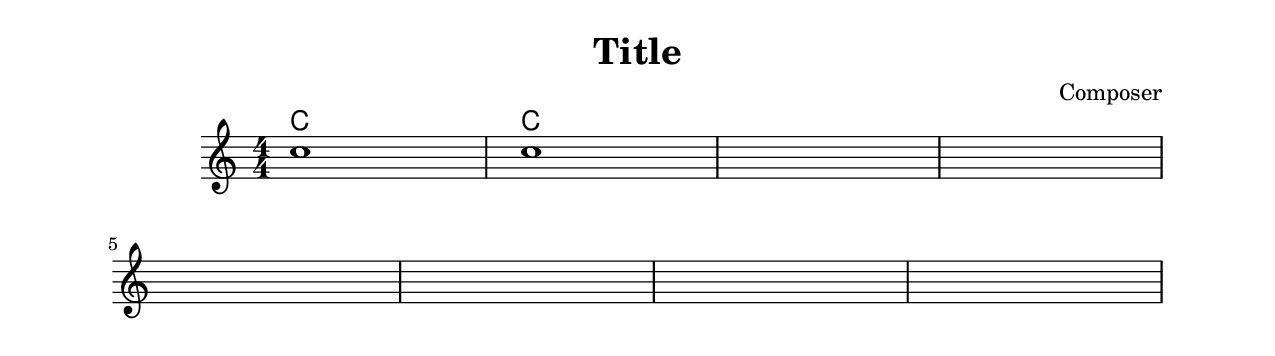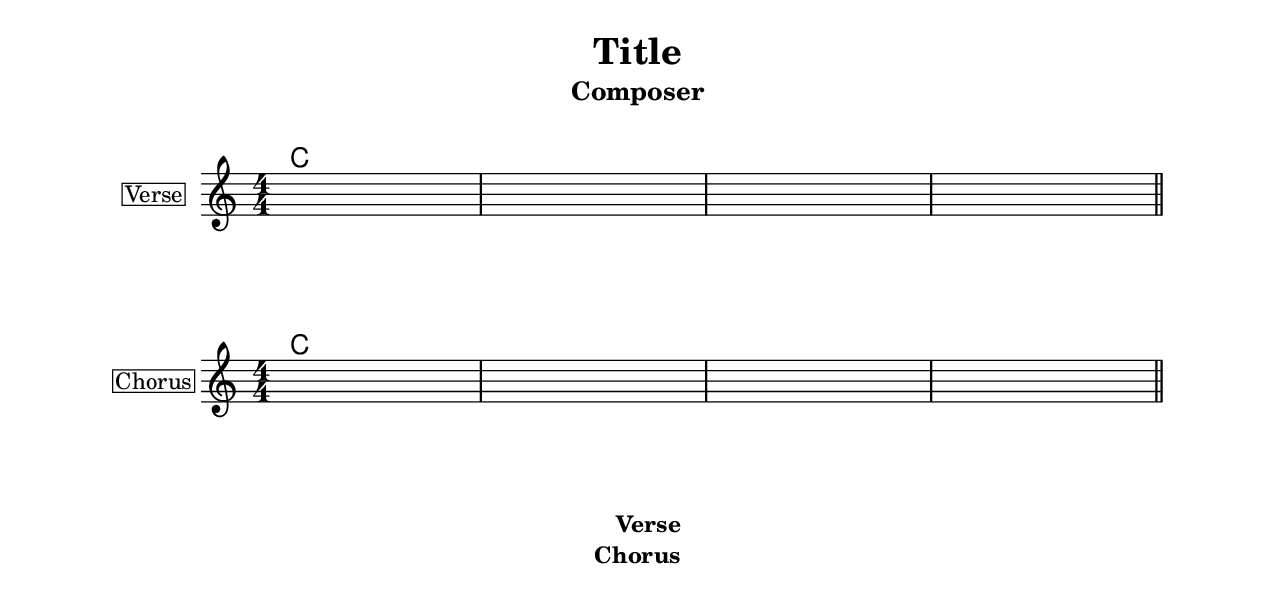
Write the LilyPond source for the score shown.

\version "2.24.0"

\include "settings.ily"
\include "style.ily"

verse = \chordmode {
  | c1
}

chorus = \chordmode {
  | c1
}

changes_verse = \chords {
  \verse
}

changes_chorus = \chords {
  \chorus
}

changes = \chords {
  \verse
  \chorus
}

verse = \lyricmode {
  Verse one
}

chorus = \lyricmode {
  Chorus
}

text = \lyricmode {
  \verse
  \chorus
}

verse = \relative c'' {
  | c1
}

chorus = \relative c'' {
  | c1
}

melody_verse = \new Voice \with {
  \consists "Pitch_squash_engraver"
} \relative c' {
  \improvisationOn
  \verse
}

melody_chorus = \new Voice \with {
  \consists "Pitch_squash_engraver"
} \relative c' {
  \improvisationOn
  \chorus
}

melody = {
  \verse
  \chorus
}

key_and_time = {
  \key c \major
  \time 4/4
}

verse = {
  | s1 * 4
}

chorus = {
  | s1 * 4
}

structure_verse = {
  \key_and_time
  \verse
  \bar "||"
}

structure_chorus = {
  \key_and_time
  \chorus
  \bar "||"
}

structure = {
  \key_and_time
  \verse
  \chorus
}


\header {
  title = "Title"
}

melody = \new Staff {
  <<
    \melody
    \structure
  >>
}

\layout {
  \context {
    \Score \consists #(set-bars-per-line '(4))
  }
}

\book {
  \header {
    composer = "Composer"
  }

  \score {
    <<
      \numericTimeSignature
      \changes
      \melody
    >>
  }
}

form_layout = \layout {
  ragged-last = ##f
}

\book {
  \bookOutputSuffix "form"

  \header {
    subtitle = "Composer"
  }

  \paper {
    score-system-spacing.basic-distance = #18
  }

  \markup \vspace #1

  \score {
    \form_layout
    <<
      \numericTimeSignature
      \changes_verse
      \new Staff \with {
        instrumentName = \markup \box "Verse"
      } {
        <<
          \structure_verse
        >>
      }
    >>
  }

  \score {
    \form_layout
    <<
      \numericTimeSignature
      \changes_chorus
      \new Staff \with {
        instrumentName = \markup \box "Chorus"
      } {
        <<
          \structure_chorus
        >>
      }
    >>
  }

  \markup \vspace #2

  \markup \fill-line {
    \column
    \override #'(padding . 5)
    \table #'(1 -1 -1)
    {
      \bold Verse \italic "" ""
      \bold Chorus \italic "" ""
    }
  }
}
